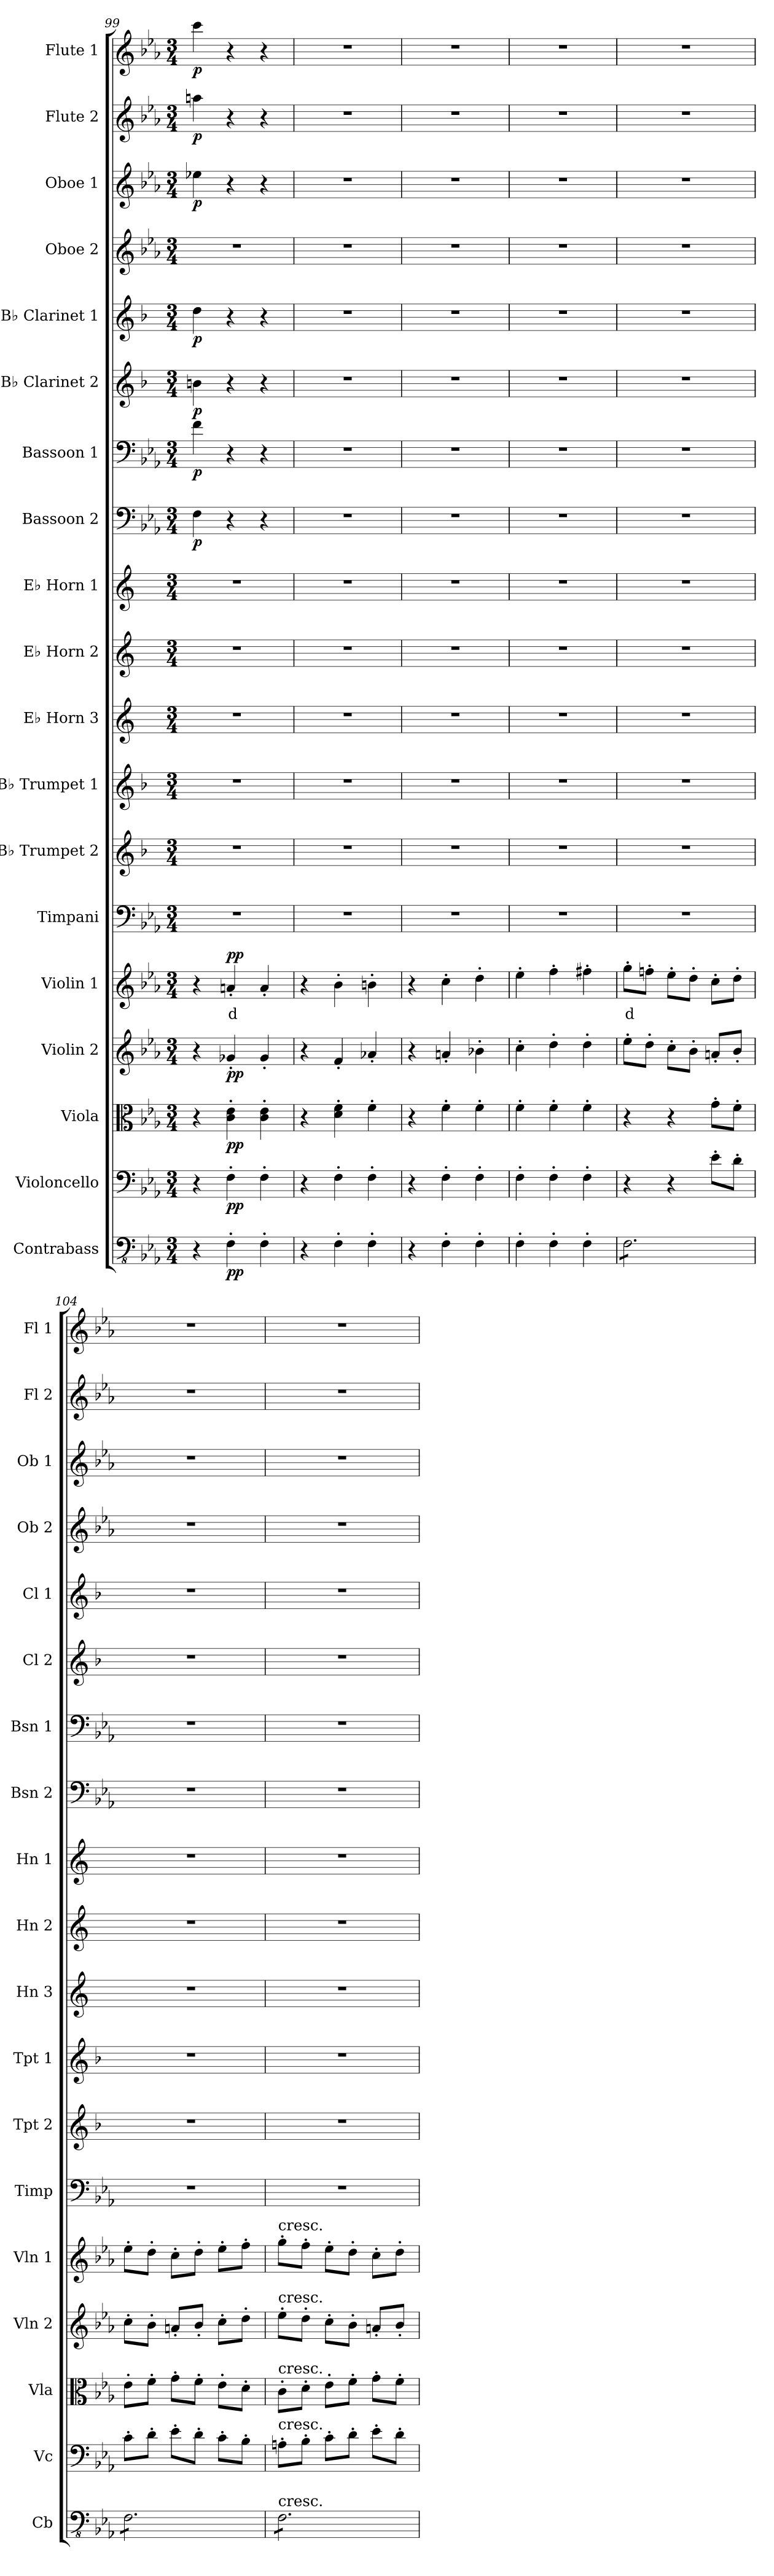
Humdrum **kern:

**kern	**dynam	**kern	**dynam	**kern	**dynam	**kern	**dynam	**kern	**text	**dynam	**kern	**kern	**kern	**kern	**kern	**kern	**kern	**dynam	**kern	**dynam	**kern	**dynam	**kern	**dynam	**kern	**kern	**dynam	**kern	**dynam	**kern	**dynam
*part19	*part19	*part18	*part18	*part17	*part17	*part16	*part16	*part15	*part15	*part15	*part14	*part13	*part12	*part11	*part10	*part9	*part8	*part8	*part7	*part7	*part6	*part6	*part5	*part5	*part4	*part3	*part3	*part2	*part2	*part1	*part1
*staff19	*staff19	*staff18	*staff18	*staff17	*staff17	*staff16	*staff16	*staff15	*staff15	*staff15	*staff14	*staff13	*staff12	*staff11	*staff10	*staff9	*staff8	*staff8	*staff7	*staff7	*staff6	*staff6	*staff5	*staff5	*staff4	*staff3	*staff3	*staff2	*staff2	*staff1	*staff1
*I"Contrabass	*	*I"Violoncello	*	*I"Viola	*	*I"Violin 2	*	*I"Violin 1	*	*	*I"Timpani	*I"B♭ Trumpet 2	*I"B♭ Trumpet 1	*I"E♭ Horn 3	*I"E♭ Horn 2	*I"E♭ Horn 1	*I"Bassoon 2	*	*I"Bassoon 1	*	*I"B♭ Clarinet 2	*	*I"B♭ Clarinet 1	*	*I"Oboe 2	*I"Oboe 1	*	*I"Flute 2	*	*I"Flute 1	*
*I'Cb	*	*I'Vc	*	*I'Vla	*	*I'Vln 2	*	*I'Vln 1	*	*	*I'Timp	*I'Tpt 2	*I'Tpt 1	*I'Hn 3	*I'Hn 2	*I'Hn 1	*I'Bsn 2	*	*I'Bsn 1	*	*I'Cl 2	*	*I'Cl 1	*	*I'Ob 2	*I'Ob 1	*	*I'Fl 2	*	*I'Fl 1	*
*clefFv4	*	*clefF4	*	*clefC3	*	*clefG2	*	*clefG2	*	*	*clefF4	*clefG2	*clefG2	*clefG2	*clefG2	*clefG2	*clefF4	*	*clefF4	*	*clefG2	*	*clefG2	*	*clefG2	*clefG2	*	*clefG2	*	*clefG2	*
*	*	*	*	*	*	*	*	*	*	*	*	*ITrd1c2	*ITrd1c2	*ITrd5c9	*ITrd5c9	*ITrd5c9	*	*	*	*	*ITrd1c2	*	*ITrd1c2	*	*	*	*	*	*	*	*
*k[b-e-a-]	*	*k[b-e-a-]	*	*k[b-e-a-]	*	*k[b-e-a-]	*	*k[b-e-a-]	*	*	*k[b-e-a-]	*k[b-e-a-]	*k[b-e-a-]	*k[b-e-a-]	*k[b-e-a-]	*k[b-e-a-]	*k[b-e-a-]	*	*k[b-e-a-]	*	*k[b-e-a-]	*	*k[b-e-a-]	*	*k[b-e-a-]	*k[b-e-a-]	*	*k[b-e-a-]	*	*k[b-e-a-]	*
*M3/4	*	*M3/4	*	*M3/4	*	*M3/4	*	*M3/4	*	*	*M3/4	*M3/4	*M3/4	*M3/4	*M3/4	*M3/4	*M3/4	*	*M3/4	*	*M3/4	*	*M3/4	*	*M3/4	*M3/4	*	*M3/4	*	*M3/4	*
=99	=99	=99	=99	=99	=99	=99	=99	=99	=99	=99	=99	=99	=99	=99	=99	=99	=99	=99	=99	=99	=99	=99	=99	=99	=99	=99	=99	=99	=99	=99	=99
!	!	!	!	!	!	!	!	!	!	!	!	!	!	!	!	!	!	!LO:DY:b	!	!LO:DY:b	!	!LO:DY:b	!	!LO:DY:b	!	!	!LO:DY:b	!	!LO:DY:b	!	!LO:DY:b
4r	.	4r	.	4r	.	4r	.	4r	.	.	2.r	2.r	2.r	2.r	2.r	2.r	4F\	p	4f\	p	4an\	p	4cc\	p	2.r	4ee-X\	p	4aan\	p	4ccc\	p
!	!LO:DY:b	!	!LO:DY:b	!	!LO:DY:b	!	!LO:DY:b	!	!LO:LY:b:color=#FF0000	!LO:DY:b	!	!	!	!	!	!	!	!	!	!	!	!	!	!	!	!	!	!	!	!	!
4FF'\	pp	4F'\	pp	4c\' 4e-\'	pp	4g-X'/	pp	4an'/	d	pp	.	.	.	.	.	.	4r	.	4r	.	4r	.	4r	.	.	4r	.	4r	.	4r	.
4FF'\	.	4F'\	.	4c\' 4e-\'	.	4g-'/	.	4a'/	.	.	.	.	.	.	.	.	4r	.	4r	.	4r	.	4r	.	.	4r	.	4r	.	4r	.
=100	=100	=100	=100	=100	=100	=100	=100	=100	=100	=100	=100	=100	=100	=100	=100	=100	=100	=100	=100	=100	=100	=100	=100	=100	=100	=100	=100	=100	=100	=100	=100
4r	.	4r	.	4r	.	4r	.	4r	.	.	2.r	2.r	2.r	2.r	2.r	2.r	2.r	.	2.r	.	2.r	.	2.r	.	2.r	2.r	.	2.r	.	2.r	.
4FF'\	.	4F'\	.	4d\' 4f\'	.	4f'/	.	4b-'\	.	.	.	.	.	.	.	.	.	.	.	.	.	.	.	.	.	.	.	.	.	.	.
4FF'\	.	4F'\	.	4f'\	.	4a-X'/	.	4bn'\	.	.	.	.	.	.	.	.	.	.	.	.	.	.	.	.	.	.	.	.	.	.	.
=101	=101	=101	=101	=101	=101	=101	=101	=101	=101	=101	=101	=101	=101	=101	=101	=101	=101	=101	=101	=101	=101	=101	=101	=101	=101	=101	=101	=101	=101	=101	=101
4r	.	4r	.	4r	.	4r	.	4r	.	.	2.r	2.r	2.r	2.r	2.r	2.r	2.r	.	2.r	.	2.r	.	2.r	.	2.r	2.r	.	2.r	.	2.r	.
4FF'\	.	4F'\	.	4f'\	.	4an'/	.	4cc'\	.	.	.	.	.	.	.	.	.	.	.	.	.	.	.	.	.	.	.	.	.	.	.
4FF'\	.	4F'\	.	4f'\	.	4b-X'\	.	4dd'\	.	.	.	.	.	.	.	.	.	.	.	.	.	.	.	.	.	.	.	.	.	.	.
=102	=102	=102	=102	=102	=102	=102	=102	=102	=102	=102	=102	=102	=102	=102	=102	=102	=102	=102	=102	=102	=102	=102	=102	=102	=102	=102	=102	=102	=102	=102	=102
4FF'\	.	4F'\	.	4f'\	.	4cc'\	.	4ee-'\	.	.	2.r	2.r	2.r	2.r	2.r	2.r	2.r	.	2.r	.	2.r	.	2.r	.	2.r	2.r	.	2.r	.	2.r	.
4FF'\	.	4F'\	.	4f'\	.	4dd'\	.	4ff'\	.	.	.	.	.	.	.	.	.	.	.	.	.	.	.	.	.	.	.	.	.	.	.
4FF'\	.	4F'\	.	4f'\	.	4dd'\	.	4ff#X'\	.	.	.	.	.	.	.	.	.	.	.	.	.	.	.	.	.	.	.	.	.	.	.
=103	=103	=103	=103	=103	=103	=103	=103	=103	=103	=103	=103	=103	=103	=103	=103	=103	=103	=103	=103	=103	=103	=103	=103	=103	=103	=103	=103	=103	=103	=103	=103
!	!	!	!	!	!	!	!	!	!LO:LY:b:color=#FF0000	!	!	!	!	!	!	!	!	!	!	!	!	!	!	!	!	!	!	!	!	!	!
*tremolo	*	*	*	*	*	*	*	*	*	*	*	*	*	*	*	*	*	*	*	*	*	*	*	*	*	*	*	*	*	*	*
8FF\L	.	4r	.	4r	.	8ee-'\L	.	8gg'\L	d	.	2.r	2.r	2.r	2.r	2.r	2.r	2.r	.	2.r	.	2.r	.	2.r	.	2.r	2.r	.	2.r	.	2.r	.
8FF\	.	.	.	.	.	8dd'\J	.	8ffn'\J	.	.	.	.	.	.	.	.	.	.	.	.	.	.	.	.	.	.	.	.	.	.	.
8FF\	.	4r	.	4r	.	8cc'\L	.	8ee-'\L	.	.	.	.	.	.	.	.	.	.	.	.	.	.	.	.	.	.	.	.	.	.	.
8FF\	.	.	.	.	.	8b-'\J	.	8dd'\J	.	.	.	.	.	.	.	.	.	.	.	.	.	.	.	.	.	.	.	.	.	.	.
8FF\	.	8e-'\L	.	8g'\L	.	8an'/L	.	8cc'\L	.	.	.	.	.	.	.	.	.	.	.	.	.	.	.	.	.	.	.	.	.	.	.
8FF\J	.	8d'\J	.	8f'\J	.	8b-'/J	.	8dd'\J	.	.	.	.	.	.	.	.	.	.	.	.	.	.	.	.	.	.	.	.	.	.	.
=104	=104	=104	=104	=104	=104	=104	=104	=104	=104	=104	=104	=104	=104	=104	=104	=104	=104	=104	=104	=104	=104	=104	=104	=104	=104	=104	=104	=104	=104	=104	=104
8FF\L	.	8c'\L	.	8e-'\L	.	8cc'\L	.	8ee-'\L	.	.	2.r	2.r	2.r	2.r	2.r	2.r	2.r	.	2.r	.	2.r	.	2.r	.	2.r	2.r	.	2.r	.	2.r	.
8FF\	.	8d'\J	.	8f'\J	.	8b-'\J	.	8dd'\J	.	.	.	.	.	.	.	.	.	.	.	.	.	.	.	.	.	.	.	.	.	.	.
8FF\	.	8e-'\L	.	8g'\L	.	8an'/L	.	8cc'\L	.	.	.	.	.	.	.	.	.	.	.	.	.	.	.	.	.	.	.	.	.	.	.
8FF\	.	8d'\J	.	8f'\J	.	8b-'/J	.	8dd'\J	.	.	.	.	.	.	.	.	.	.	.	.	.	.	.	.	.	.	.	.	.	.	.
8FF\	.	8c'\L	.	8e-'\L	.	8cc'\L	.	8ee-'\L	.	.	.	.	.	.	.	.	.	.	.	.	.	.	.	.	.	.	.	.	.	.	.
8FF\J	.	8B-'\J	.	8d'\J	.	8dd'\J	.	8ff'\J	.	.	.	.	.	.	.	.	.	.	.	.	.	.	.	.	.	.	.	.	.	.	.
=105	=105	=105	=105	=105	=105	=105	=105	=105	=105	=105	=105	=105	=105	=105	=105	=105	=105	=105	=105	=105	=105	=105	=105	=105	=105	=105	=105	=105	=105	=105	=105
!	!	!	!	!	!	!	!	!LO:TX:a:t=cresc.	!	!	!	!	!	!	!	!	!	!	!	!	!	!	!	!	!	!	!	!	!	!	!
!	!	!	!	!	!	!LO:TX:a:t=cresc.	!	!	!	!	!	!	!	!	!	!	!	!	!	!	!	!	!	!	!	!	!	!	!	!	!
!	!	!	!	!LO:TX:a:t=cresc.	!	!	!	!	!	!	!	!	!	!	!	!	!	!	!	!	!	!	!	!	!	!	!	!	!	!	!
!	!	!LO:TX:a:t=cresc.	!	!	!	!	!	!	!	!	!	!	!	!	!	!	!	!	!	!	!	!	!	!	!	!	!	!	!	!	!
!LO:TX:a:t=cresc.	!	!	!	!	!	!	!	!	!	!	!	!	!	!	!	!	!	!	!	!	!	!	!	!	!	!	!	!	!	!	!
8FF\L	.	8An'\L	.	8c'\L	.	8ee-'\L	.	8gg'\L	.	.	2.r	2.r	2.r	2.r	2.r	2.r	2.r	.	2.r	.	2.r	.	2.r	.	2.r	2.r	.	2.r	.	2.r	.
8FF\	.	8B-'\J	.	8d'\J	.	8dd'\J	.	8ff'\J	.	.	.	.	.	.	.	.	.	.	.	.	.	.	.	.	.	.	.	.	.	.	.
8FF\	.	8c'\L	.	8e-'\L	.	8cc'\L	.	8ee-'\L	.	.	.	.	.	.	.	.	.	.	.	.	.	.	.	.	.	.	.	.	.	.	.
8FF\	.	8d'\J	.	8f'\J	.	8b-'\J	.	8dd'\J	.	.	.	.	.	.	.	.	.	.	.	.	.	.	.	.	.	.	.	.	.	.	.
8FF\	.	8e-'\L	.	8g'\L	.	8an'/L	.	8cc'\L	.	.	.	.	.	.	.	.	.	.	.	.	.	.	.	.	.	.	.	.	.	.	.
8FF\J	.	8d'\J	.	8f'\J	.	8b-'/J	.	8dd'\J	.	.	.	.	.	.	.	.	.	.	.	.	.	.	.	.	.	.	.	.	.	.	.
*Xtremolo	*	*	*	*	*	*	*	*	*	*	*	*	*	*	*	*	*	*	*	*	*	*	*	*	*	*	*	*	*	*	*
=	=	=	=	=	=	=	=	=	=	=	=	=	=	=	=	=	=	=	=	=	=	=	=	=	=	=	=	=	=	=	=
*-	*-	*-	*-	*-	*-	*-	*-	*-	*-	*-	*-	*-	*-	*-	*-	*-	*-	*-	*-	*-	*-	*-	*-	*-	*-	*-	*-	*-	*-	*-	*-
